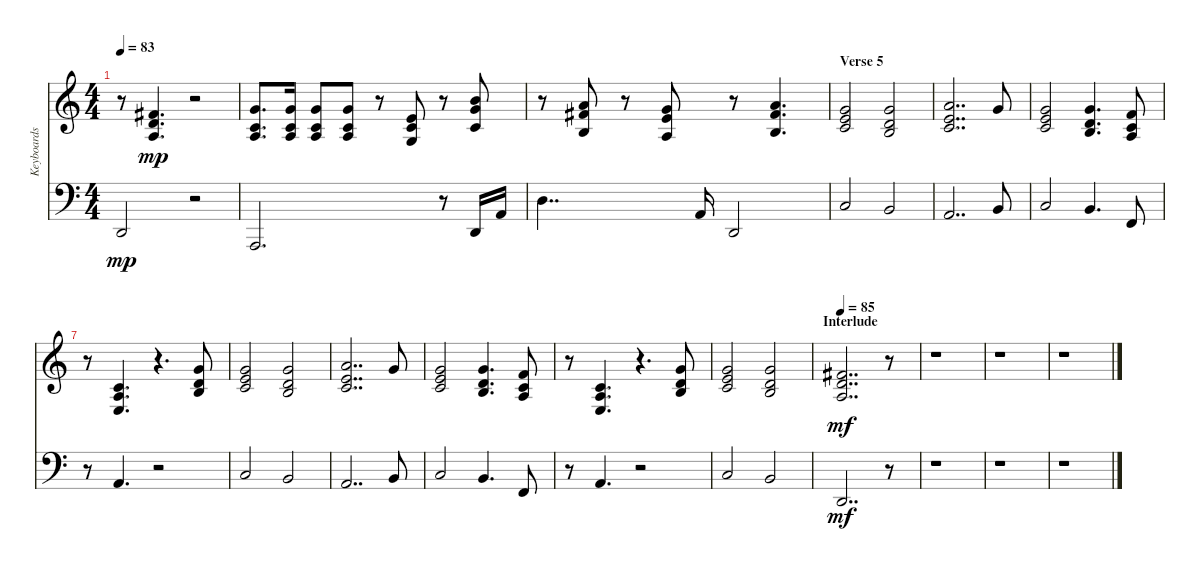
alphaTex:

\defaultSystemsLayout 4
\bracketExtendMode nobrackets
\defaultBarNumberDisplay FirstOfSystem
\track ("Keyboards - J.P. Jones" "Keyboards ") {instrument electricgrandpiano}
\staff {score}
\tuning (E4 B3 G3 D3 A2 E2)
\ts (4 4)
\tempo 83
\clef g2
\scale
1.05296
\ks aminor
r.8{dy mp} (7.2{acc #} 7.3 7.4).4{d} r.2 |
\scale
0.973518 (3.1 1.2 2.3).8{d} (3.1 1.2 2.3).16 (3.1 1.2 2.3).8 (3.1 1.2 2.3).8 r.8 (0.1 1.2 0.3).8 r.8 (10.4 12.3 12.2).8 |
\scale
0.973518 r.8 (14.3 16.4{acc #} 0.2).8 r.8 (7.4 0.1 8.2).8 r.8 (5.1 7.2{acc #} 4.3).4{d} |
\section ("" "Verse 5")
\scale
1.05296 (3.1 5.2 5.3).2 (3.2 4.3 3.1).2 |
\scale
0.973518 (5.2 5.3 5.1).2{dd} 3.1.8 |
\scale
0.973518 (5.3 5.2 3.1).2 (3.1 3.2 4.3).4{d} (2.3 1.2 1.1).8 |
\scale
1.05296 r.8 (1.2 2.3 2.4).4{d} r.4{d} (3.1 3.2 4.3).8 |
\scale
0.973518 (3.1 5.2 5.3).2 (3.2 4.3 3.1).2 |
\scale
0.973518 (5.2 5.3 5.1).2{dd} 3.1.8 |
\scale
1.05296 (5.3 5.2 3.1).2 (3.1 3.2 4.3).4{d} (2.3 1.2 1.1).8 |
\scale
0.973518 r.8 (1.2 2.3 2.4).4{d} r.4{d} (3.1 3.2 4.3).8 |
\scale
0.973518 (3.1 5.2 5.3).2 (3.2 4.3 3.1).2 |
\section ("" "Interlude")
\tempo 85
\scale
1.05296 (2.3 3.2 2.1{acc #}).2{dd dy mf} r.8 |
\scale
0.973518 r.1 |
\scale
0.973518 r.1 |
\scale
1.05296 r.1
\staff {score}
\tuning (E4 B3 G3 D3 A2 E2)
\clef f4
\ottava regular
\simile none
\ks aminor
-2.6.2{dy mp} r.2 |
-7.6.2{d} r.8 -2.6.16 0.5.16 |
0.4.4{dd} 0.5.16 -2.6.2 |
3.5.2 2.5.2 |
0.5.2{dd} 2.5.8 |
3.5.2 2.5.4{d} 1.6.8 |
r.8 0.5.4{d} r.2 |
3.5.2 2.5.2 |
0.5.2{dd} 2.5.8 |
3.5.2 2.5.4{d} 1.6.8 |
r.8 0.5.4{d} r.2 |
3.5.2 2.5.2 |
-2.6.2{dd dy mf} r.8 |
r.1 |
r.1 |
r.1
